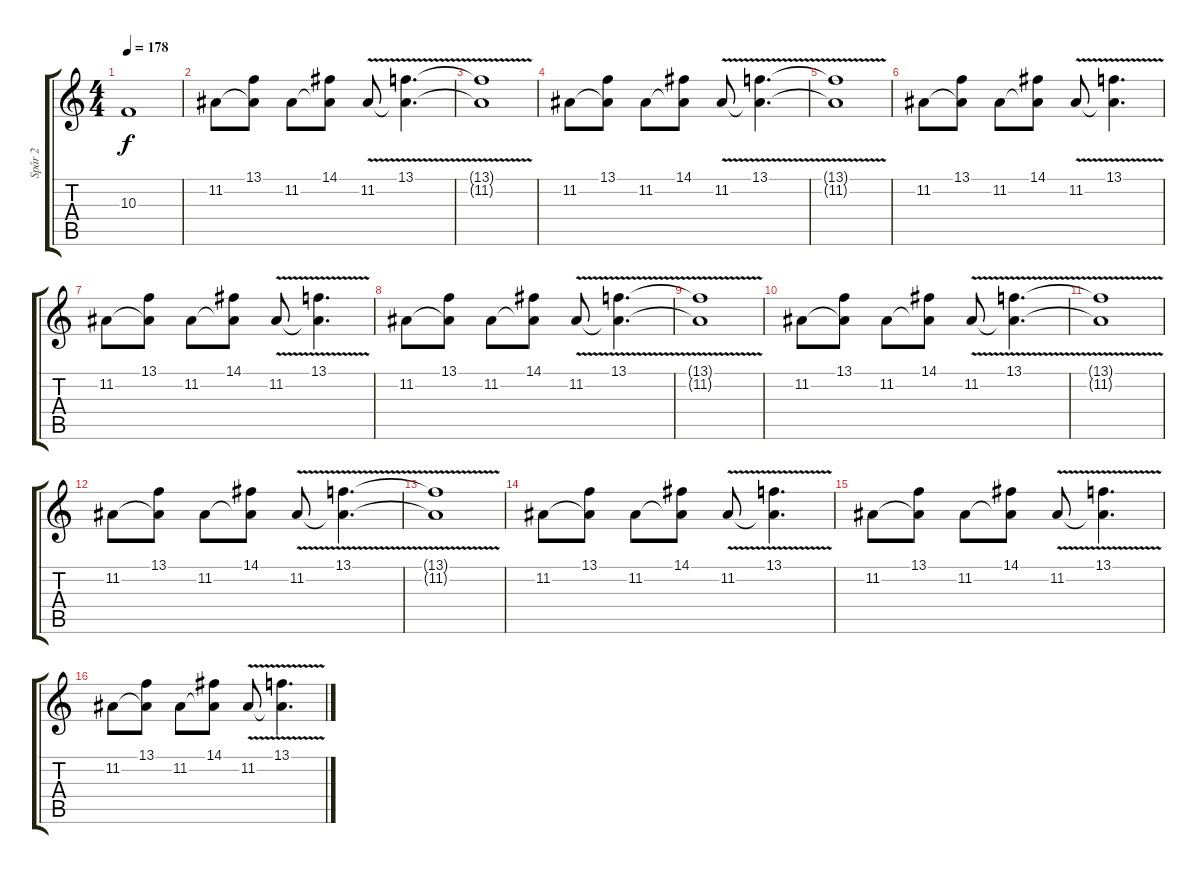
\track ("Spår 2" "Spår 2") {instrument lead2sawtooth}
\staff {score tabs}
\tuning (E4 B3 G3 D3 A2 D2) {hide}
\ts (4 4)
\tempo 178
\clef g2
\ks c
10.3{t}.1{dy f} |
11.2.8 (13.1 11.2{t}).8 11.2.8 (14.1 11.2{t}).8 11.2{v}.8 (13.1{v} 11.2{t}).4{d} |
(13.1{t} 11.2{t}).1 |
11.2.8 (13.1 11.2{t}).8 11.2.8 (14.1 11.2{t}).8 11.2{v}.8 (13.1{v} 11.2{t}).4{d} |
(13.1{t} 11.2{t}).1 |
11.2.8 (13.1 11.2{t}).8 11.2.8 (14.1 11.2{t}).8 11.2{v}.8 (13.1{v} 11.2{t}).4{d} |
11.2.8 (13.1 11.2{t}).8 11.2.8 (14.1 11.2{t}).8 11.2{v}.8 (13.1{v} 11.2{t}).4{d} |
11.2.8 (13.1 11.2{t}).8 11.2.8 (14.1 11.2{t}).8 11.2{v}.8 (13.1{v} 11.2{t}).4{d} |
(13.1{t} 11.2{t}).1 |
11.2.8 (13.1 11.2{t}).8 11.2.8 (14.1 11.2{t}).8 11.2{v}.8 (13.1{v} 11.2{t}).4{d} |
(13.1{t} 11.2{t}).1 |
11.2.8 (13.1 11.2{t}).8 11.2.8 (14.1 11.2{t}).8 11.2{v}.8 (13.1{v} 11.2{t}).4{d} |
(13.1{t} 11.2{t}).1 |
11.2.8 (13.1 11.2{t}).8 11.2.8 (14.1 11.2{t}).8 11.2{v}.8 (13.1{v} 11.2{t}).4{d} |
11.2.8 (13.1 11.2{t}).8 11.2.8 (14.1 11.2{t}).8 11.2{v}.8 (13.1{v} 11.2{t}).4{d} |
11.2.8 (13.1 11.2{t}).8 11.2.8 (14.1 11.2{t}).8 11.2{v}.8 (13.1{v} 11.2{t}).4{d}
